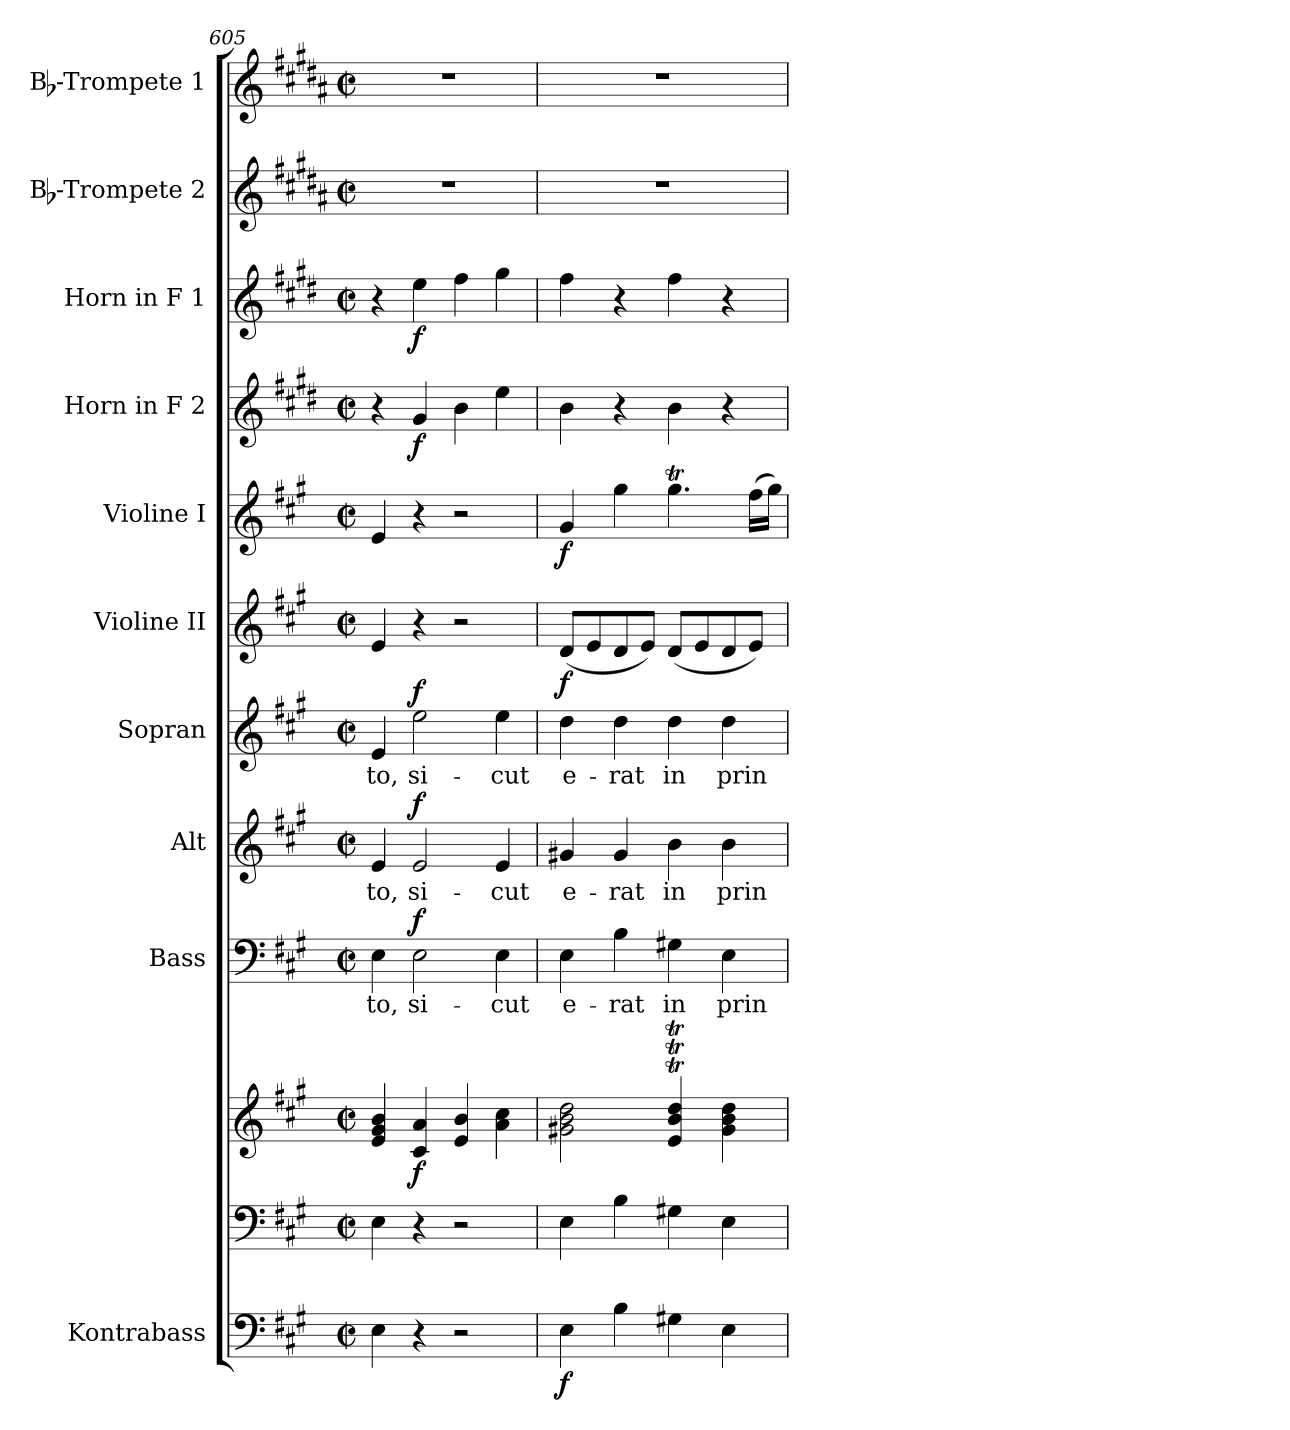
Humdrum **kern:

**kern	**dynam	**kern	**kern	**dynam	**kern	**text	**dynam	**kern	**text	**dynam	**kern	**text	**dynam	**kern	**dynam	**kern	**dynam	**kern	**dynam	**kern	**dynam	**kern	**kern
*part11	*part11	*part10	*part10	*part10	*part9	*part9	*part9	*part8	*part8	*part8	*part7	*part7	*part7	*part6	*part6	*part5	*part5	*part4	*part4	*part3	*part3	*part2	*part1
*staff12	*staff12	*staff11	*staff10	*staff10/11	*staff9	*staff9	*staff9	*staff8	*staff8	*staff8	*staff7	*staff7	*staff7	*staff6	*staff6	*staff5	*staff5	*staff4	*staff4	*staff3	*staff3	*staff2	*staff1
*I"Kontrabass	*	*	*	*	*I"Bass	*	*	*I"Alt	*	*	*I"Sopran	*	*	*I"Violine II	*	*I"Violine I	*	*I"Horn in F 2	*	*I"Horn in F 1	*	*I"Bb-Trompete 2	*I"Bb-Trompete 1
*I'Kb.	*	*	*	*	*I'B.	*	*	*I'A.	*	*	*I'S.	*	*	*I'Vl. II	*	*I'Vl. I	*	*	*	*	*	*I'Bb Trp. 2	*I'Bb Trp. 1
*clefF4	*	*clefF4	*clefG2	*	*clefF4	*	*	*clefG2	*	*	*clefG2	*	*	*clefG2	*	*clefG2	*	*clefG2	*	*clefG2	*	*clefG2	*clefG2
*ITrd7c12	*	*	*	*	*	*	*	*	*	*	*	*	*	*	*	*	*	*ITrd4c7	*	*ITrd4c7	*	*ITrd1c2	*ITrd1c2
*k[f#c#g#]	*	*k[f#c#g#]	*k[f#c#g#]	*	*k[f#c#g#]	*	*	*k[f#c#g#]	*	*	*k[f#c#g#]	*	*	*k[f#c#g#]	*	*k[f#c#g#]	*	*k[f#c#g#]	*	*k[f#c#g#]	*	*k[f#c#g#]	*k[f#c#g#]
*A:	*	*A:	*A:	*	*A:	*	*	*A:	*	*	*A:	*	*	*A:	*	*A:	*	*A:	*	*A:	*	*A:	*A:
*M2/2	*	*M2/2	*M2/2	*	*M2/2	*	*	*M2/2	*	*	*M2/2	*	*	*M2/2	*	*M2/2	*	*M2/2	*	*M2/2	*	*M2/2	*M2/2
*met(c|)	*	*met(c|)	*met(c|)	*	*met(c|)	*	*	*met(c|)	*	*	*met(c|)	*	*	*met(c|)	*	*met(c|)	*	*met(c|)	*	*met(c|)	*	*met(c|)	*met(c|)
=605	=605	=605	=605	=605	=605	=605	=605	=605	=605	=605	=605	=605	=605	=605	=605	=605	=605	=605	=605	=605	=605	=605	=605
!	!	!	!	!	!	!LO:LY:b	!	!	!LO:LY:b	!	!	!LO:LY:b	!	!	!	!	!	!	!	!	!	!	!
4EE\	.	4E\	4e/ 4g#/ 4b/	.	4E\	-to,	.	4e/	-to,	.	4e/	-to,	.	4e/	.	4e/	.	4r	.	4r	.	1r	1r
!	!	!	!	!LO:DY:b	!	!LO:LY:b	!LO:DY:a	!	!LO:LY:b	!LO:DY:a	!	!LO:LY:b	!LO:DY:a	!	!	!	!	!	!LO:DY:b	!	!LO:DY:b	!	!
4r	.	4r	4c#/ 4a/	f	2E\	si-	f	2e/	si-	f	2ee\	si-	f	4r	.	4r	.	4c#/	f	4a\	f	.	.
2r	.	2r	4e/ 4b/	.	.	.	.	.	.	.	.	.	.	2r	.	2r	.	4e\	.	4b\	.	.	.
!	!	!	!	!	!	!LO:LY:b	!	!	!LO:LY:b	!	!	!LO:LY:b	!	!	!	!	!	!	!	!	!	!	!
.	.	.	4a\ 4cc#\	.	4E\	-cut	.	4e/	-cut	.	4ee\	-cut	.	.	.	.	.	4a\	.	4cc#\	.	.	.
=606	=606	=606	=606	=606	=606	=606	=606	=606	=606	=606	=606	=606	=606	=606	=606	=606	=606	=606	=606	=606	=606	=606	=606
!	!LO:DY:b	!	!	!	!	!LO:LY:b	!	!	!LO:LY:b	!	!	!LO:LY:b	!	!	!LO:DY:b	!	!LO:DY:b	!	!	!	!	!	!
4EE\	f	4E\	2g#X\ 2b\ 2dd\	.	4E\	e-	.	4g#X/	e-	.	4dd\	e-	.	(<8d/L	f	4g#/	f	4e\	.	4b\	.	1r	1r
.	.	.	.	.	.	.	.	.	.	.	.	.	.	8e/	.	.	.	.	.	.	.	.	.
!	!	!	!	!	!	!LO:LY:b	!	!	!LO:LY:b	!	!	!LO:LY:b	!	!	!	!	!	!	!	!	!	!	!
4BB\	.	4B\	.	.	4B\	-rat	.	4g#/	-rat	.	4dd\	-rat	.	8d/	.	4gg#\	.	4r	.	4r	.	.	.
.	.	.	.	.	.	.	.	.	.	.	.	.	.	8e/J)	.	.	.	.	.	.	.	.	.
!	!	!	!	!	!	!LO:LY:b	!	!	!LO:LY:b	!	!	!LO:LY:b	!	!	!	!	!	!	!	!	!	!	!
4GG#X\	.	4G#X\	4e/T 4b/T 4dd/T	.	4G#X\	in	.	4b\	in	.	4dd\	in	.	(<8d/L	.	4.gg#t\	.	4e\	.	4b\	.	.	.
.	.	.	.	.	.	.	.	.	.	.	.	.	.	8e/	.	.	.	.	.	.	.	.	.
!	!	!	!	!	!	!LO:LY:b	!	!	!LO:LY:b	!	!	!LO:LY:b	!	!	!	!	!	!	!	!	!	!	!
4EE\	.	4E\	4g#\ 4b\ 4dd\	.	4E\	prin-	.	4b\	prin-	.	4dd\	prin-	.	8d/	.	.	.	4r	.	4r	.	.	.
.	.	.	.	.	.	.	.	.	.	.	.	.	.	8e/J)	.	(>16ff#\LL	.	.	.	.	.	.	.
.	.	.	.	.	.	.	.	.	.	.	.	.	.	.	.	16gg#\JJ)	.	.	.	.	.	.	.
=	=	=	=	=	=	=	=	=	=	=	=	=	=	=	=	=	=	=	=	=	=	=	=
*-	*-	*-	*-	*-	*-	*-	*-	*-	*-	*-	*-	*-	*-	*-	*-	*-	*-	*-	*-	*-	*-	*-	*-
